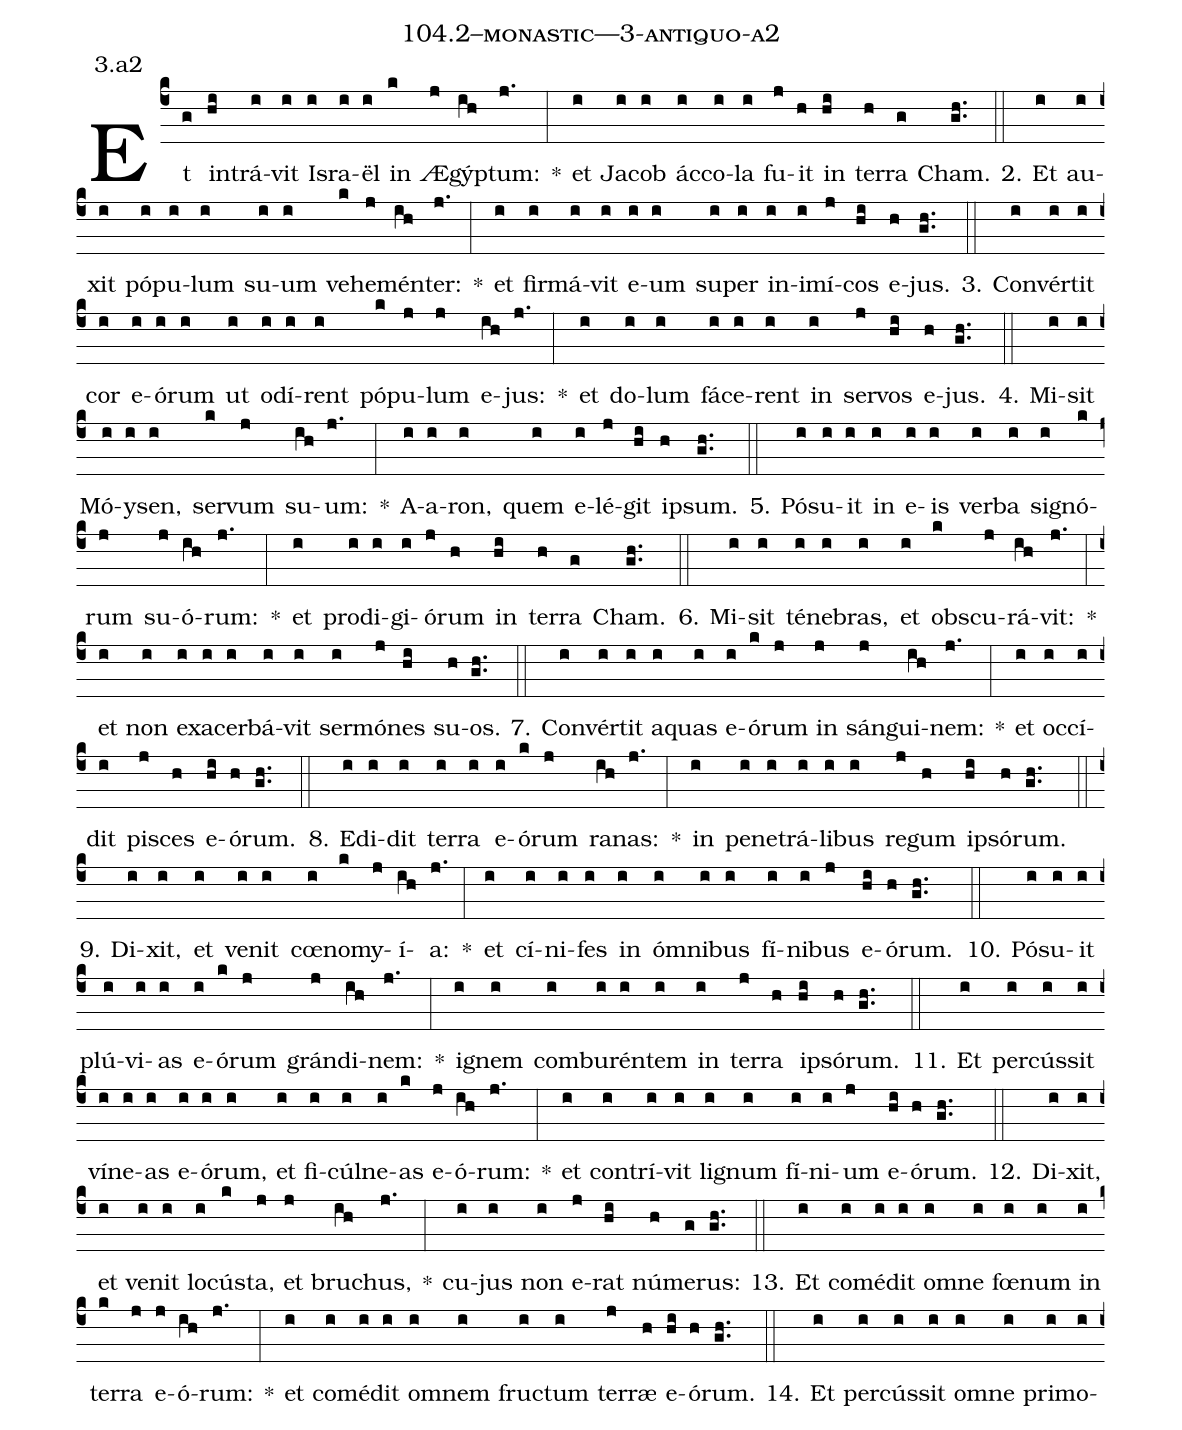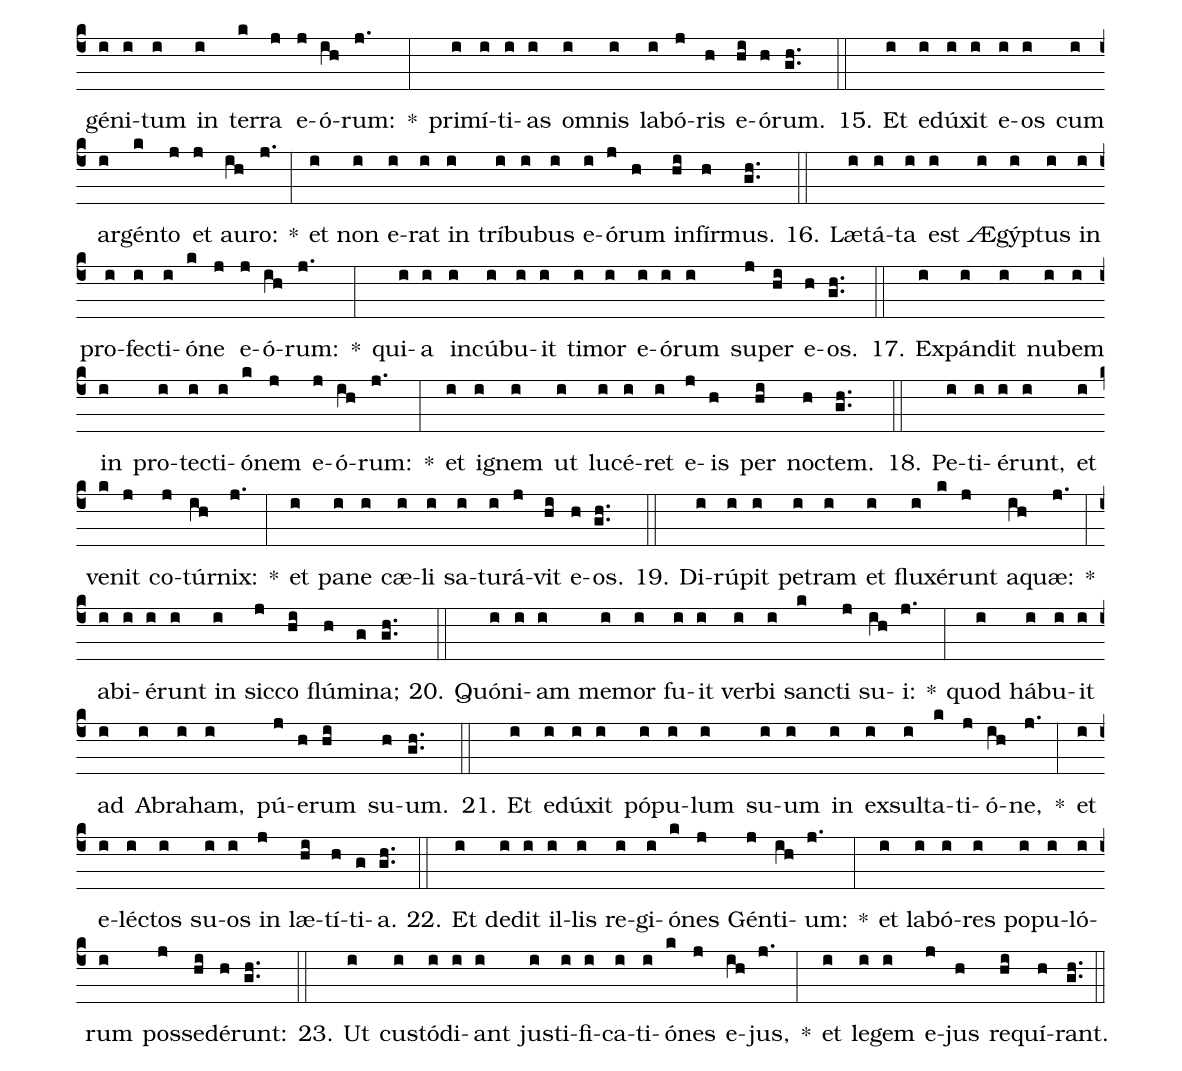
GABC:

name: 104.2--monastic---3-antiquo-a2;
annotation: 3.a2;
%%
(c4)Et(g) in(hi)trá(i)vit(i) Is(i)ra(i)ël(i) in(k) Æ(j)gýp(ih)tum:(j.) *(:) et(i) Ja(i)cob(i) ác(i)co(i)la(i) fu(j)it(h) in(hi) ter(h)ra(g) Cham.(gh..) (::)
2. Et(i) au(i)xit(i) pó(i)pu(i)lum(i) su(i)um(i) ve(k)he(j)mén(ih)ter:(j.) *(:) et(i) fir(i)má(i)vit(i) e(i)um(i) su(i)per(i) in(i)i(i)mí(j)cos(hi) e(h)jus.(gh..) (::)
3. Con(i)vér(i)tit(i) cor(i) e(i)ó(i)rum(i) ut(i) o(i)dí(i)rent(i) pó(k)pu(j)lum(j) e(ih)jus:(j.) *(:) et(i) do(i)lum(i) fá(i)ce(i)rent(i) in(i) ser(j)vos(hi) e(h)jus.(gh..) (::)
4. Mi(i)sit(i) Mó(i)y(i)sen,(i) ser(k)vum(j) su(ih)um:(j.) *(:) A(i)a(i)ron,(i) quem(i) e(i)lé(j)git(hi) ip(h)sum.(gh..) (::)
5. Pó(i)su(i)it(i) in(i) e(i)is(i) ver(i)ba(i) si(i)gnó(k)rum(j) su(j)ó(ih)rum:(j.) *(:) et(i) prod(i)i(i)gi(i)ó(j)rum(h) in(hi) ter(h)ra(g) Cham.(gh..) (::)
6. Mi(i)sit(i) té(i)ne(i)bras,(i) et(i) obs(k)cu(j)rá(ih)vit:(j.) *(:) et(i) non(i) ex(i)a(i)cer(i)bá(i)vit(i) ser(i)mó(j)nes(hi) su(h)os.(gh..) (::)
7. Con(i)vér(i)tit(i) a(i)quas(i) e(i)ó(k)rum(j) in(j) sán(j)gui(ih)nem:(j.) *(:) et(i) oc(i)cí(i)dit(i) pi(j)sces(h) e(hi)ó(h)rum.(gh..) (::)
8. E(i)di(i)dit(i) ter(i)ra(i) e(i)ó(k)rum(j) ra(ih)nas:(j.) *(:) in(i) pe(i)ne(i)trá(i)li(i)bus(i) re(j)gum(h) ip(hi)só(h)rum.(gh..) (::)
9. Di(i)xit,(i) et(i) ve(i)nit(i) cœ(i)no(k)my(j)í(ih)a:(j.) *(:) et(i) cí(i)ni(i)fes(i) in(i) óm(i)ni(i)bus(i) fí(i)ni(i)bus(j) e(hi)ó(h)rum.(gh..) (::)
10. Pó(i)su(i)it(i) plú(i)vi(i)as(i) e(i)ó(k)rum(j) grán(j)di(ih)nem:(j.) *(:) i(i)gnem(i) com(i)bu(i)rén(i)tem(i) in(i) ter(j)ra(h) ip(hi)só(h)rum.(gh..) (::)
11. Et(i) per(i)cús(i)sit(i) ví(i)ne(i)as(i) e(i)ó(i)rum,(i) et(i) fi(i)cúl(i)ne(i)as(k) e(j)ó(ih)rum:(j.) *(:) et(i) con(i)trí(i)vit(i) li(i)gnum(i) fí(i)ni(i)um(j) e(hi)ó(h)rum.(gh..) (::)
12. Di(i)xit,(i) et(i) ve(i)nit(i) lo(i)cús(k)ta,(j) et(j) bru(ih)chus,(j.) *(:) cu(i)jus(i) non(i) e(j)rat(hi) nú(h)me(g)rus:(gh..) (::)
13. Et(i) com(i)é(i)dit(i) om(i)ne(i) fœ(i)num(i) in(i) ter(k)ra(j) e(j)ó(ih)rum:(j.) *(:) et(i) com(i)é(i)dit(i) om(i)nem(i) fruc(i)tum(i) ter(j)ræ(h) e(hi)ó(h)rum.(gh..) (::)
14. Et(i) per(i)cús(i)sit(i) om(i)ne(i) pri(i)mo(i)gé(i)ni(i)tum(i) in(i) ter(k)ra(j) e(j)ó(ih)rum:(j.) *(:) pri(i)mí(i)ti(i)as(i) om(i)nis(i) la(i)bó(j)ris(h) e(hi)ó(h)rum.(gh..) (::)
15. Et(i) e(i)dú(i)xit(i) e(i)os(i) cum(i) ar(i)gén(k)to(j) et(j) au(ih)ro:(j.) *(:) et(i) non(i) e(i)rat(i) in(i) trí(i)bu(i)bus(i) e(i)ó(j)rum(h) in(hi)fír(h)mus.(gh..) (::)
16. Læ(i)tá(i)ta(i) est(i) Æ(i)gýp(i)tus(i) in(i) pro(i)fec(i)ti(i)ó(k)ne(j) e(j)ó(ih)rum:(j.) *(:) qui(i)a(i) in(i)cú(i)bu(i)it(i) ti(i)mor(i) e(i)ó(i)rum(i) su(j)per(hi) e(h)os.(gh..) (::)
17. Ex(i)pán(i)dit(i) nu(i)bem(i) in(i) pro(i)tec(i)ti(i)ó(k)nem(j) e(j)ó(ih)rum:(j.) *(:) et(i) i(i)gnem(i) ut(i) lu(i)cé(i)ret(i) e(j)is(h) per(hi) noc(h)tem.(gh..) (::)
18. Pe(i)ti(i)é(i)runt,(i) et(i) ve(k)nit(j) co(j)túr(ih)nix:(j.) *(:) et(i) pa(i)ne(i) cæ(i)li(i) sa(i)tu(i)rá(j)vit(hi) e(h)os.(gh..) (::)
19. Di(i)rú(i)pit(i) pe(i)tram(i) et(i) flu(i)xé(k)runt(j) a(ih)quæ:(j.) *(:) ab(i)i(i)é(i)runt(i) in(i) sic(j)co(hi) flú(h)mi(g)na;(gh..) (::)
20. Quón(i)i(i)am(i) me(i)mor(i) fu(i)it(i) ver(i)bi(i) sanc(k)ti(j) su(ih)i:(j.) *(:) quod(i) há(i)bu(i)it(i) ad(i) A(i)bra(i)ham,(i) pú(j)e(h)rum(hi) su(h)um.(gh..) (::)
21. Et(i) e(i)dú(i)xit(i) pó(i)pu(i)lum(i) su(i)um(i) in(i) ex(i)sul(i)ta(k)ti(j)ó(ih)ne,(j.) *(:) et(i) e(i)léc(i)tos(i) su(i)os(i) in(j) læ(hi)tí(h)ti(g)a.(gh..) (::)
22. Et(i) de(i)dit(i) il(i)lis(i) re(i)gi(i)ó(k)nes(j) Gén(j)ti(ih)um:(j.) *(:) et(i) la(i)bó(i)res(i) po(i)pu(i)ló(i)rum(i) pos(j)se(hi)dé(h)runt:(gh..) (::)
23. Ut(i) cus(i)tó(i)di(i)ant(i) jus(i)ti(i)fi(i)ca(i)ti(i)ó(k)nes(j) e(ih)jus,(j.) *(:) et(i) le(i)gem(i) e(j)jus(h) re(hi)quí(h)rant.(gh..) (::)
